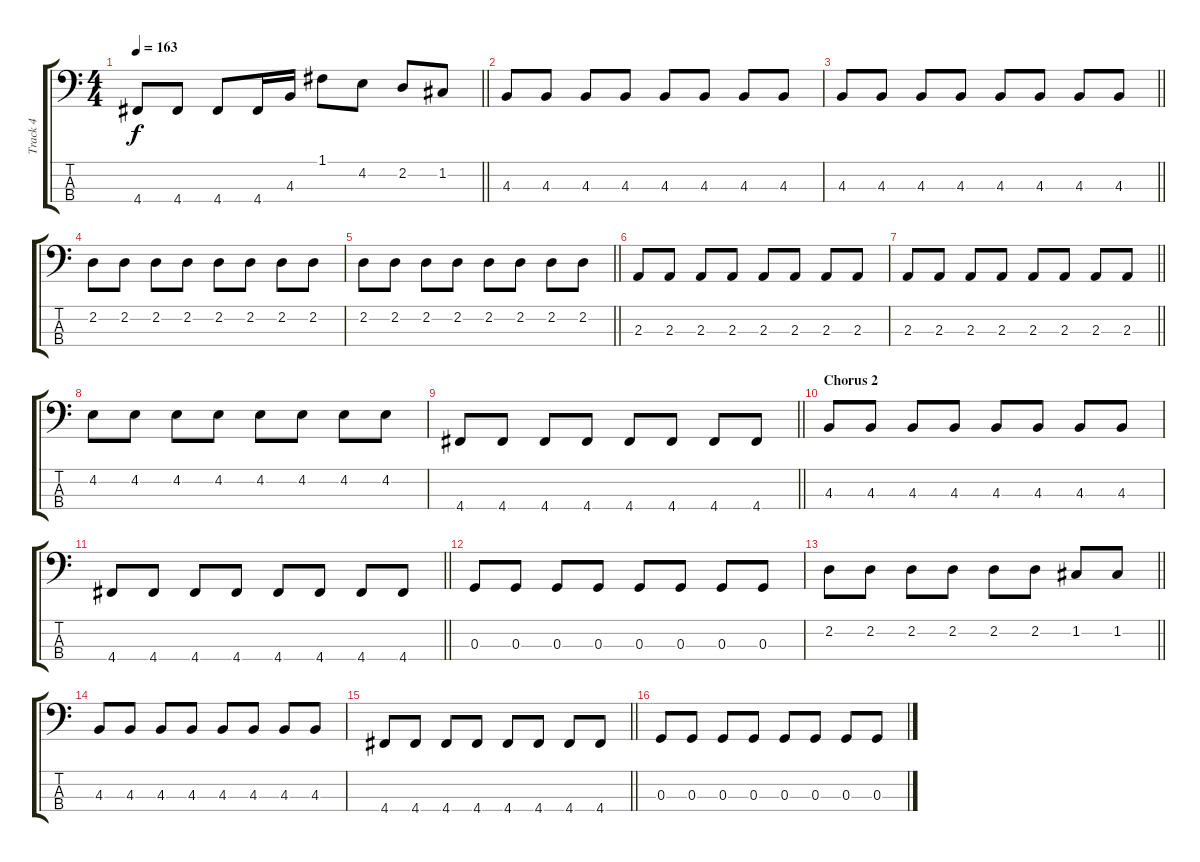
\track ("Track 4" "Track 4") {instrument electricbassfinger}
\staff {score tabs}
\tuning (F2 C2 G1 D1) {hide}
\ts (4 4)
\tempo 163
\clef f4
\barLineRight lightlight
\ks c
4.4.8{dy f} 4.4.8 4.4.8 4.4.16 4.3.16 1.1.8 4.2.8 2.2.8 1.2.8 |
4.3.8 4.3.8 4.3.8 4.3.8 4.3.8 4.3.8 4.3.8 4.3.8 |
\barLineRight lightlight
4.3.8 4.3.8 4.3.8 4.3.8 4.3.8 4.3.8 4.3.8 4.3.8 |
2.2.8 2.2.8 2.2.8 2.2.8 2.2.8 2.2.8 2.2.8 2.2.8 |
\barLineRight lightlight
2.2.8 2.2.8 2.2.8 2.2.8 2.2.8 2.2.8 2.2.8 2.2.8 |
2.3.8 2.3.8 2.3.8 2.3.8 2.3.8 2.3.8 2.3.8 2.3.8 |
\barLineRight lightlight
2.3.8 2.3.8 2.3.8 2.3.8 2.3.8 2.3.8 2.3.8 2.3.8 |
4.2.8 4.2.8 4.2.8 4.2.8 4.2.8 4.2.8 4.2.8 4.2.8 |
\barLineRight lightlight
4.4.8 4.4.8 4.4.8 4.4.8 4.4.8 4.4.8 4.4.8 4.4.8 |
\section ("" "Chorus 2")
4.3.8 4.3.8 4.3.8 4.3.8 4.3.8 4.3.8 4.3.8 4.3.8 |
\barLineRight lightlight
4.4.8 4.4.8 4.4.8 4.4.8 4.4.8 4.4.8 4.4.8 4.4.8 |
0.3.8 0.3.8 0.3.8 0.3.8 0.3.8 0.3.8 0.3.8 0.3.8 |
\barLineRight lightlight
2.2.8 2.2.8 2.2.8 2.2.8 2.2.8 2.2.8 1.2.8 1.2.8 |
4.3.8 4.3.8 4.3.8 4.3.8 4.3.8 4.3.8 4.3.8 4.3.8 |
\barLineRight lightlight
4.4.8 4.4.8 4.4.8 4.4.8 4.4.8 4.4.8 4.4.8 4.4.8 |
0.3.8 0.3.8 0.3.8 0.3.8 0.3.8 0.3.8 0.3.8 0.3.8
